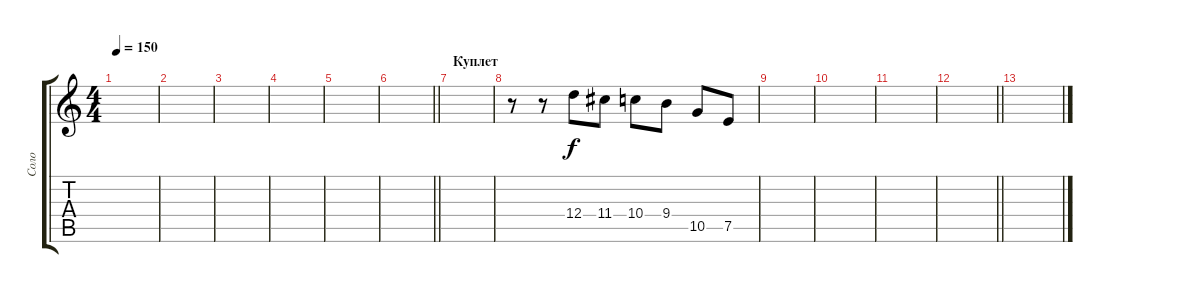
\track ("Соло" "Соло") {instrument overdrivenguitar}
\staff {score tabs}
\tuning (E4 B3 G3 D3 A2 E2) {hide}
\ts (4 4)
\tempo 150
\clef g2
\ks c
|
|
|
|
|
\barLineRight lightlight
|
\section ("" "Куплет")
|
r.8 r.8 12.4.8 11.4.8 10.4.8 9.4.8 10.5.8 7.5.8 |
|
|
|
\barLineRight lightlight
|
\section ("" " ")
